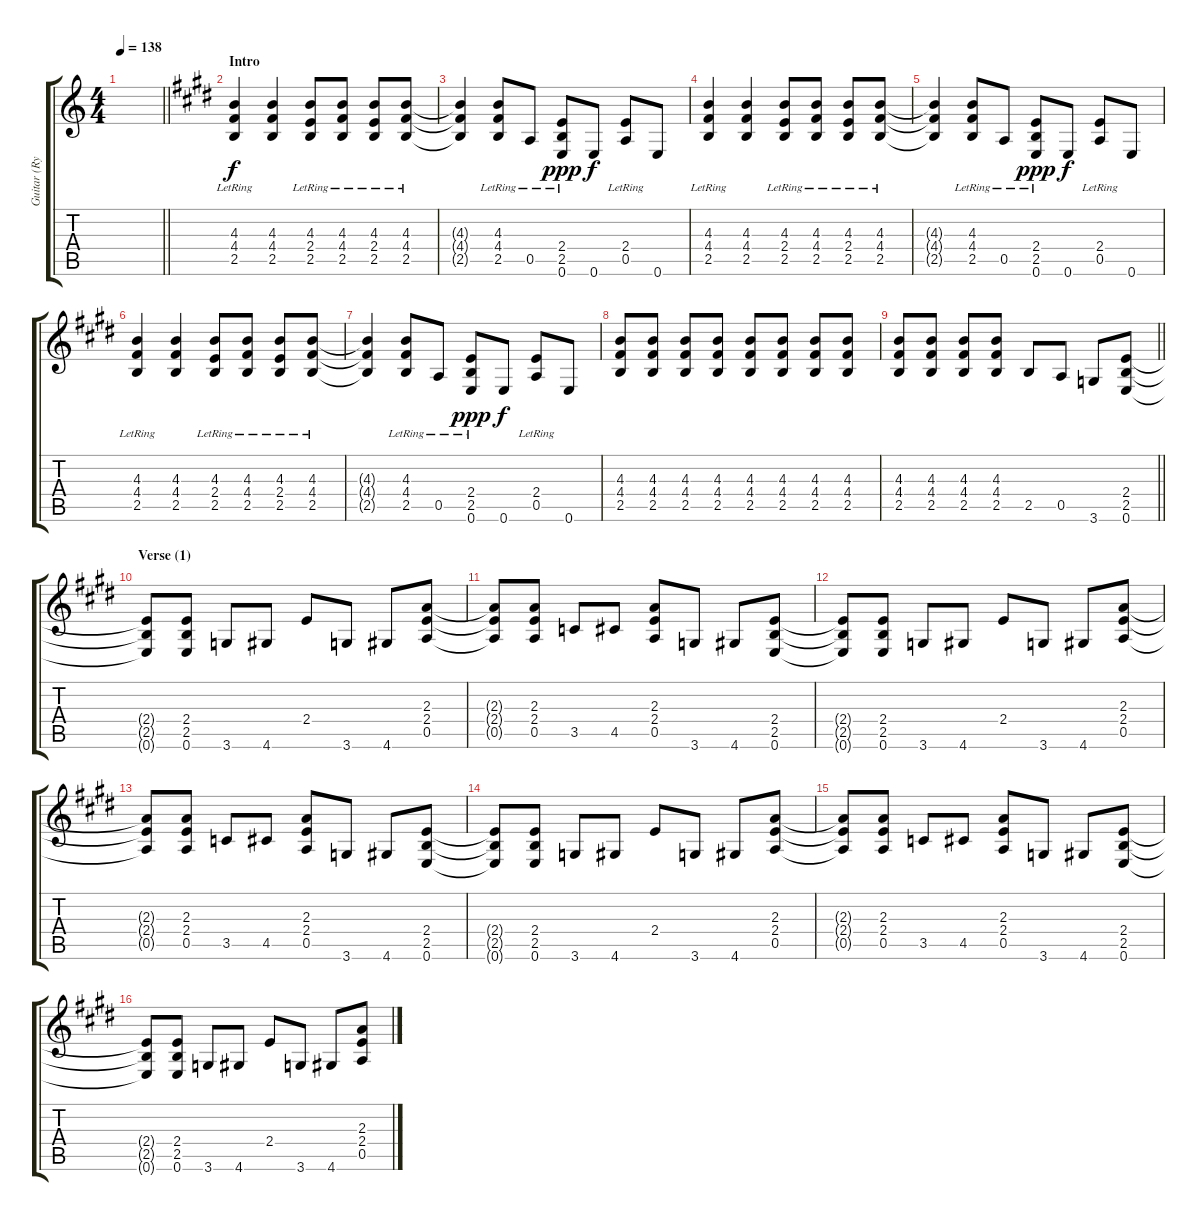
\track ("Guitar (Rythym)" "Guitar (Ry") {instrument overdrivenguitar}
\staff {score tabs}
\tuning (E4 B3 G3 D3 A2 E2) {hide}
\ts (4 4)
\tempo 138
\clef g2
\barLineRight lightlight
\ks c
|
\section ("" "Intro")
\ks e
(4.3 4.4{lr} 2.5{lr}).4 (4.3 4.4 2.5).4 (4.3 2.4{lr} 2.5).8 (4.3 4.4{lr} 2.5).8 (4.3 2.4{lr} 2.5).8 (4.3 4.4{lr} 2.5{lr}).8 |
(4.3{t} 4.4{t} 2.5{t}).4 (4.3 4.4{lr} 2.5{lr}).8 0.5{lr}.8 (2.4 2.5 0.6{lr}).8{dy ppp} 0.6.8{dy f} (2.4{lr} 0.5{lr}).8 0.6.8 |
(4.3 4.4{lr} 2.5{lr}).4 (4.3 4.4 2.5).4 (4.3 2.4{lr} 2.5).8 (4.3 4.4{lr} 2.5).8 (4.3 2.4{lr} 2.5).8 (4.3 4.4{lr} 2.5{lr}).8 |
(4.3{t} 4.4{t} 2.5{t}).4 (4.3 4.4{lr} 2.5{lr}).8 0.5{lr}.8 (2.4 2.5 0.6{lr}).8{dy ppp} 0.6.8{dy f} (2.4{lr} 0.5{lr}).8 0.6.8 |
(4.3 4.4{lr} 2.5{lr}).4 (4.3 4.4 2.5).4 (4.3 2.4{lr} 2.5).8 (4.3 4.4{lr} 2.5).8 (4.3 2.4{lr} 2.5).8 (4.3 4.4{lr} 2.5{lr}).8 |
(4.3{t} 4.4{t} 2.5{t}).4 (4.3 4.4{lr} 2.5{lr}).8 0.5{lr}.8 (2.4 2.5 0.6{lr}).8{dy ppp} 0.6.8{dy f} (2.4{lr} 0.5{lr}).8 0.6.8 |
(4.3 4.4 2.5).8 (4.3 4.4 2.5).8 (4.3 4.4 2.5).8 (4.3 4.4 2.5).8 (4.3 4.4 2.5).8 (4.3 4.4 2.5).8 (4.3 4.4 2.5).8 (4.3 4.4 2.5).8 |
\barLineRight lightlight
(4.3 4.4 2.5).8 (4.3 4.4 2.5).8 (4.3 4.4 2.5).8 (4.3 4.4 2.5).8 2.5.8 0.5.8 3.6.8 (2.4 2.5 0.6).8 |
\section ("" "Verse (1)")
(2.4{t} 2.5{t} 0.6{t}).8 (2.4 2.5 0.6).8 3.6.8 4.6.8 2.4.8 3.6.8 4.6.8 (2.3 2.4 0.5).8 |
(2.3{t} 2.4{t} 0.5{t}).8 (2.3 2.4 0.5).8 3.5.8 4.5.8 (2.3 2.4 0.5).8 3.6.8 4.6.8 (2.4 2.5 0.6).8 |
(2.4{t} 2.5{t} 0.6{t}).8 (2.4 2.5 0.6).8 3.6.8 4.6.8 2.4.8 3.6.8 4.6.8 (2.3 2.4 0.5).8 |
(2.3{t} 2.4{t} 0.5{t}).8 (2.3 2.4 0.5).8 3.5.8 4.5.8 (2.3 2.4 0.5).8 3.6.8 4.6.8 (2.4 2.5 0.6).8 |
(2.4{t} 2.5{t} 0.6{t}).8 (2.4 2.5 0.6).8 3.6.8 4.6.8 2.4.8 3.6.8 4.6.8 (2.3 2.4 0.5).8 |
(2.3{t} 2.4{t} 0.5{t}).8 (2.3 2.4 0.5).8 3.5.8 4.5.8 (2.3 2.4 0.5).8 3.6.8 4.6.8 (2.4 2.5 0.6).8 |
(2.4{t} 2.5{t} 0.6{t}).8 (2.4 2.5 0.6).8 3.6.8 4.6.8 2.4.8 3.6.8 4.6.8 (2.3 2.4 0.5).8
